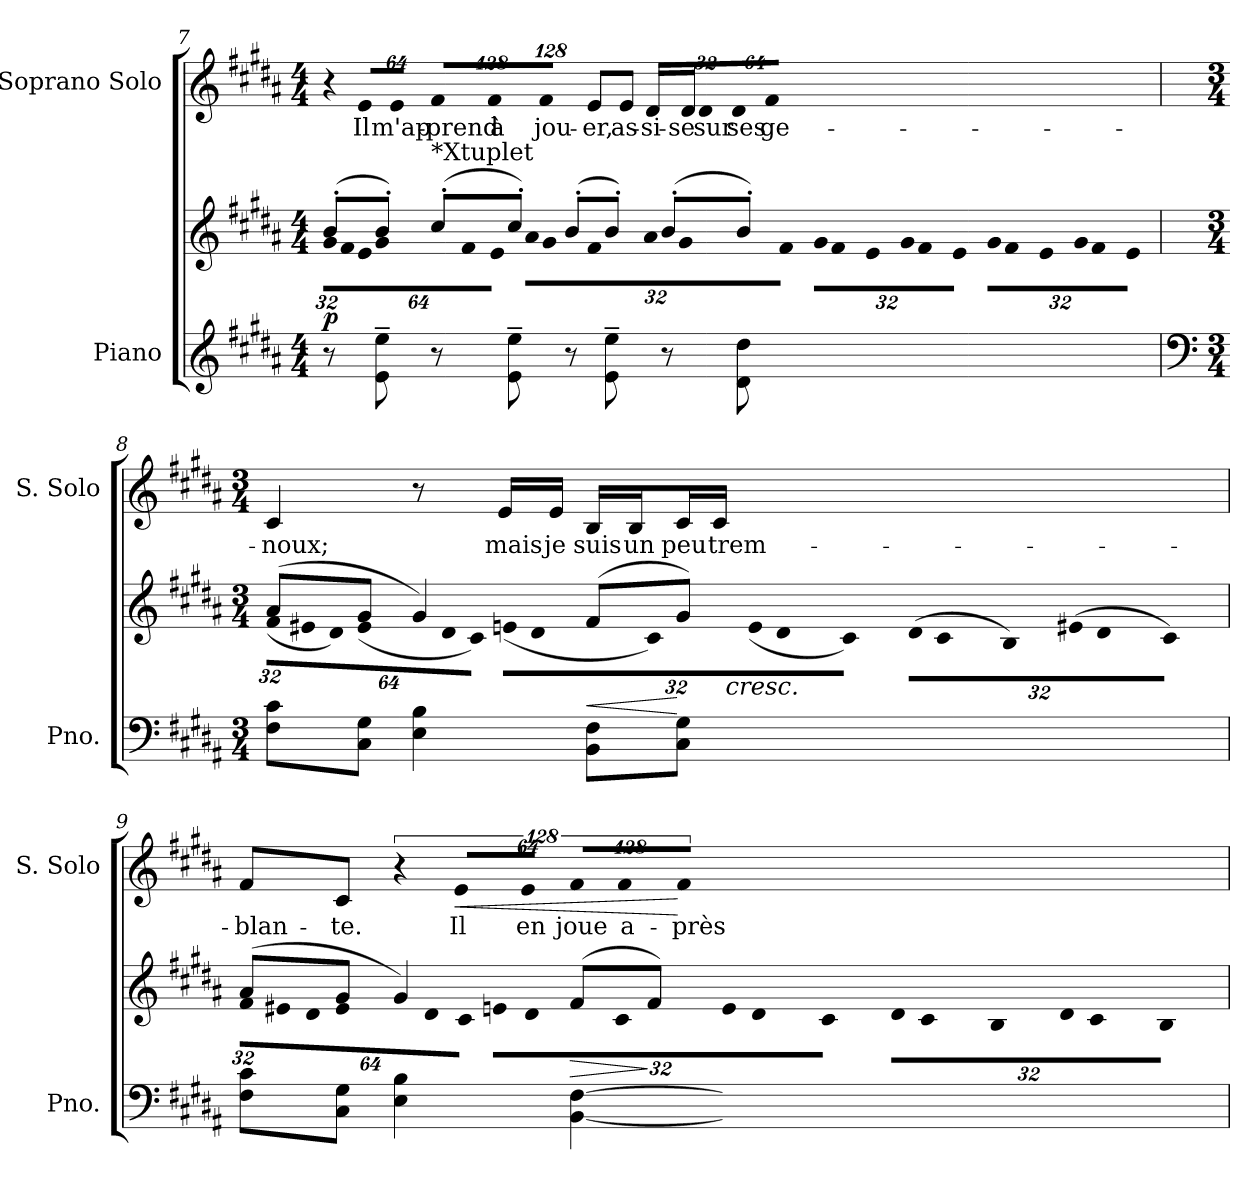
**kern	**kern	**dynam	**kern	**text	**dynam
*part2	*part2	*part2	*part1	*part1	*part1
*staff3	*staff2	*staff2/3	*staff1	*staff1	*staff1
*I"Piano	*	*	*I"Soprano Solo	*	*
*I'Pno.	*	*	*I'S. Solo	*	*
!!LO:PB:g=z
*clefG2	*clefG2	*	*clefG2	*	*
*k[f#c#g#d#a#]	*k[f#c#g#d#a#]	*	*k[f#c#g#d#a#]	*	*
*B:	*B:	*	*B:	*	*
*M4/4	*M4/4	*	*M4/4	*	*
=7	=7	=7	=7	=7	=7
*	*^	*	*	*	*
*	*	*Xbrackettup	*	*	*	*
!	!	!LO:N:vis=16	!	!	!	!
*	*	*	*	*Xbrackettup	*	*
!	!	!	!	!LO:N:vis=8	!	!
8r	(8b'i/L	512%21g#i\LL	p	1024%85r	.	.
!	!	!LO:N:vis=16	!	!	!	!
.	.	1024%43f#i\	.	.	.	.
!	!	!LO:N:vis=16	!	!LO:N:vis=8	!	!
!	!	!	!	!	!LO:LY:b:color=#000000	!
.	.	1024%43ei\J	.	1024%85ei/L	Il	.
!	!	!LO:N:vis=16	!	!	!	!
8ei\~ 8eei~	8b'i/J)	512%21g#i\L	.	.	.	.
!	!	!LO:N:vis=16	!	!LO:N:vis=8	!	!
!	!	!	!	!	!LO:LY:b:color=#000000	!
.	.	1024%43f#i\	.	512%43ei/J	m'ap-	.
!	!	!LO:N:vis=16	!	!	!	!
.	.	1024%43ei\JJ	.	.	.	.
!	!	!LO:N:vis=16	!	!LO:N:vis=8	!	!
!	!LO:TX:a:t=*Xtuplet	!	!	!	!	!
!	!	!	!	!	!LO:LY:b:color=#000000	!
8r	(8cc#'i/L	512%21a#i\LL	.	1024%85f#i/L	-prend	.
!	!	!LO:N:vis=16	!	!	!	!
.	.	1024%43g#i\	.	.	.	.
!	!	!LO:N:vis=16	!	!LO:N:vis=8	!	!
!	!	!	!	!	!LO:LY:b:color=#000000	!
.	.	1024%43f#i\J	.	1024%85f#i/	à	.
!	!	!LO:N:vis=16	!	!	!	!
8ei\~ 8eei~	8cc#'i/J)	512%21a#i\L	.	.	.	.
!	!	!LO:N:vis=16	!	!LO:N:vis=8	!	!
!	!	!	!	!	!LO:LY:b:color=#000000	!
.	.	1024%43g#i\	.	512%43f#i/J	jou-	.
!	!	!LO:N:vis=16	!	!	!	!
.	.	1024%43f#i\JJ	.	.	.	.
!	!	!LO:N:vis=16	!	!	!	!
!	!	!	!	!	!LO:LY:b:color=#000000	!
8r	(8b'i/L	512%21g#i\LL	.	8ei/L	-er,	.
!	!	!LO:N:vis=16	!	!	!	!
.	.	1024%43f#i\	.	.	.	.
!	!	!LO:N:vis=16	!	!	!	!
.	.	1024%43ei\J	.	.	.	.
!	!	!LO:N:vis=16	!	!	!	!
!	!	!	!	!	!LO:LY:b:color=#000000	!
8ei\~ 8eei~	8b'i/J)	512%21g#i\L	.	8ei/J	as-	.
!	!	!LO:N:vis=16	!	!	!	!
.	.	1024%43f#i\	.	.	.	.
!	!	!LO:N:vis=16	!	!	!	!
.	.	1024%43ei\JJ	.	.	.	.
!	!	!LO:N:vis=16	!	!	!	!
!	!	!	!	!	!LO:LY:b:color=#000000	!
8r	(8b'i/L	512%21g#i\LL	.	16d#i/LL	-si-	.
!	!	!LO:N:vis=16	!	!	!	!
.	.	1024%43f#i\	.	.	.	.
!	!	!	!	!	!LO:LY:b:color=#000000	!
.	.	.	.	16d#i/J	-se	.
!	!	!LO:N:vis=16	!	!	!	!
.	.	1024%43ei\J	.	.	.	.
!	!	!LO:N:vis=16	!	!LO:N:vis=16	!	!
!	!	!	!	!	!LO:LY:b:color=#000000	!
8d#i\ 8dd#i	8b'i/J)	512%21g#i\L	.	512%21d#i/L	sur	.
!	!	!LO:N:vis=16	!	!LO:N:vis=16	!	!
!	!	!	!	!	!LO:LY:b:color=#000000	!
.	.	1024%43f#i\	.	1024%43d#i/	ses	.
!	!	!LO:N:vis=16	!	!LO:N:vis=16	!	!
!	!	!	!	!	!LO:LY:b:color=#000000	!
.	.	1024%43ei\JJ	.	1024%43f#i/JJ	ge-	.
=8	=8	=8	=8	=8	=8	=8
*clefF4	*	*	*	*	*	*
*M3/4	*M3/4	*	*	*M3/4	*	*
!	!	!LO:N:vis=16	!	!	!	!
!	!	!	!	!	!LO:LY:b:color=#000000	!
8F#i\ 8c#iL	(8a#i/L	(512%21f#i\LL	.	4c#i/	-noux;	.
!	!	!LO:N:vis=16	!	!	!	!
.	.	1024%43e#Xi\	.	.	.	.
!	!	!LO:N:vis=16	!	!	!	!
.	.	1024%43d#i\J)	.	.	.	.
!	!	!LO:N:vis=16	!	!	!	!
8C#i\ 8G#iJ	8g#i/J	(512%21e#i\L	[	.	.	.
!	!	!LO:N:vis=16	!	!	!	!
.	.	1024%43d#i\	.	.	.	.
!	!	!LO:N:vis=16	!	!	!	!
.	.	1024%43c#i\JJ)	.	.	.	.
!	!	!LO:N:vis=16	!	!	!	!
4Ei\ 4Bi	4g#i/)	(512%21eni\LL	.	8r	.	.
!	!	!LO:N:vis=16	!	!	!	!
.	.	1024%43d#i\	.	.	.	.
!	!	!LO:N:vis=16	!	!	!	!
.	.	1024%43c#i\J)	.	.	.	.
!	!	!LO:N:vis=16	!	!	!	!
!	!	!	!	!	!LO:LY:b:color=#000000	!
.	.	(512%21ei\L	.	16ei/LL	mais	.
!	!	!LO:N:vis=16	!	!	!	!
.	.	1024%43d#i\	.	.	.	.
!	!	!	!	!	!LO:LY:b:color=#000000	!
.	.	.	.	16ei/JJ	je	.
!	!	!LO:N:vis=16	!	!	!	!
.	.	1024%43c#i\JJ)	.	.	.	.
!	!	!LO:N:vis=16	!LO:HP:b	!	!	!
!	!	!	!	!	!LO:LY:b:color=#000000	!
8BBi\ 8F#iL	(8f#i/L	(512%21d#i\LL	<	16Bi/LL	suis	.
!	!	!LO:N:vis=16	!	!	!	!
.	.	1024%43c#i\	.	.	.	.
!	!	!	!	!	!LO:LY:b:color=#000000	!
.	.	.	.	16Bi/J	un	.
!	!	!LO:N:vis=16	!	!	!	!
.	.	1024%43Bi\J)	.	.	.	.
!	!	!LO:N:vis=16	!	!	!	!
!	!	!	!	!	!LO:LY:b:color=#000000	!
8C#i\ 8G#iJ	8g#i/J)	(512%21e#Xi\L	[	16c#i/L	peu	.
!	!	!LO:N:vis=16	!	!	!	!
.	.	1024%43d#i\	.	.	.	.
!	!	!	!	!	!LO:LY:b:color=#000000	!
.	.	.	.	16c#i/JJ	trem-	.
!	!	!LO:N:vis=16	!LO:HP:b	!	!	!
.	.	1024%43c#i\JJ)	<	.	.	.
!!LO:LB:g=z
=9	=9	=9	=9	=9	=9	=9
!	!	!LO:N:vis=16	!	!	!	!
!	!	!	!	!	!LO:LY:b:color=#000000	!
8F#i\ 8c#iL	(8a#i/L	512%21f#i\LL	.	8f#i/L	-blan-	.
!	!	!LO:N:vis=16	!	!	!	!
.	.	1024%43e#Xi\	.	.	.	.
!	!	!LO:N:vis=16	!	!	!	!
.	.	1024%43d#i\J	.	.	.	.
!	!	!LO:N:vis=16	!	!	!	!
!	!	!	!	!	!LO:LY:b:color=#000000	!
8C#i\ 8G#iJ	8g#i/J	512%21e#i\L	.	8c#i/J	-te.	.
!	!	!LO:N:vis=16	!	!	!	!
.	.	1024%43d#i\	.	.	.	.
!	!	!LO:N:vis=16	!	!	!	!
.	.	1024%43c#i\JJ	.	.	.	.
!	!	!LO:N:vis=16	!	!	!	!
*	*	*	*	*brackettup	*	*
!	!	!	!	!LO:N:vis=8	!	!
4Ei\ 4Bi	4g#i/)	512%21eni\LL	.	1024%85r	.	.
!	!	!LO:N:vis=16	!	!	!	!
.	.	1024%43d#i\	.	.	.	.
!	!	!LO:N:vis=16	!	!LO:N:vis=8	!	!
!	!	!	!	!	!LO:LY:b:color=#000000	!LO:HP:b
.	.	1024%43c#i\J	.	1024%85ei/L	Il	<
!	!	!LO:N:vis=16	!	!	!	!
.	.	512%21ei\L	.	.	.	.
!	!	!LO:N:vis=16	!	!LO:N:vis=8	!	!
!	!	!	!	!	!LO:LY:b:color=#000000	!
.	.	1024%43d#i\	.	512%43ei/J	en	.
!	!	!LO:N:vis=16	!	!	!	!
.	.	1024%43c#i\JJ	.	.	.	.
!	!	!LO:N:vis=16	!LO:HP:b	!LO:N:vis=8	!	!
!	!	!	!	!	!LO:LY:b:color=#000000	!
[<4BBi\ [>4F#i	(8f#i/L	512%21d#i\LL	>	1024%85f#i/L	joue	.
!	!	!LO:N:vis=16	!	!	!	!
.	.	1024%43c#i\	.	.	.	.
!	!	!LO:N:vis=16	!	!LO:N:vis=8	!	!
!	!	!	!	!	!LO:LY:b:color=#000000	!
.	.	1024%43Bi\J	.	1024%85f#i/	a-	.
!	!	!LO:N:vis=16	!	!	!	!
.	8f#i/J)	512%21d#i\L	]	.	.	.
!	!	!LO:N:vis=16	!	!LO:N:vis=8	!	!
!	!	!	!	!	!LO:LY:b:color=#000000	!
.	.	1024%43c#i\	.	512%43f#i/J	-près	[
!	!	!LO:N:vis=16	!	!	!	!
.	.	1024%43Bi\JJ	.	.	.	.
*	*v	*v	*	*	*	*
=	=	=	=	=	=
*-	*-	*-	*-	*-	*-
